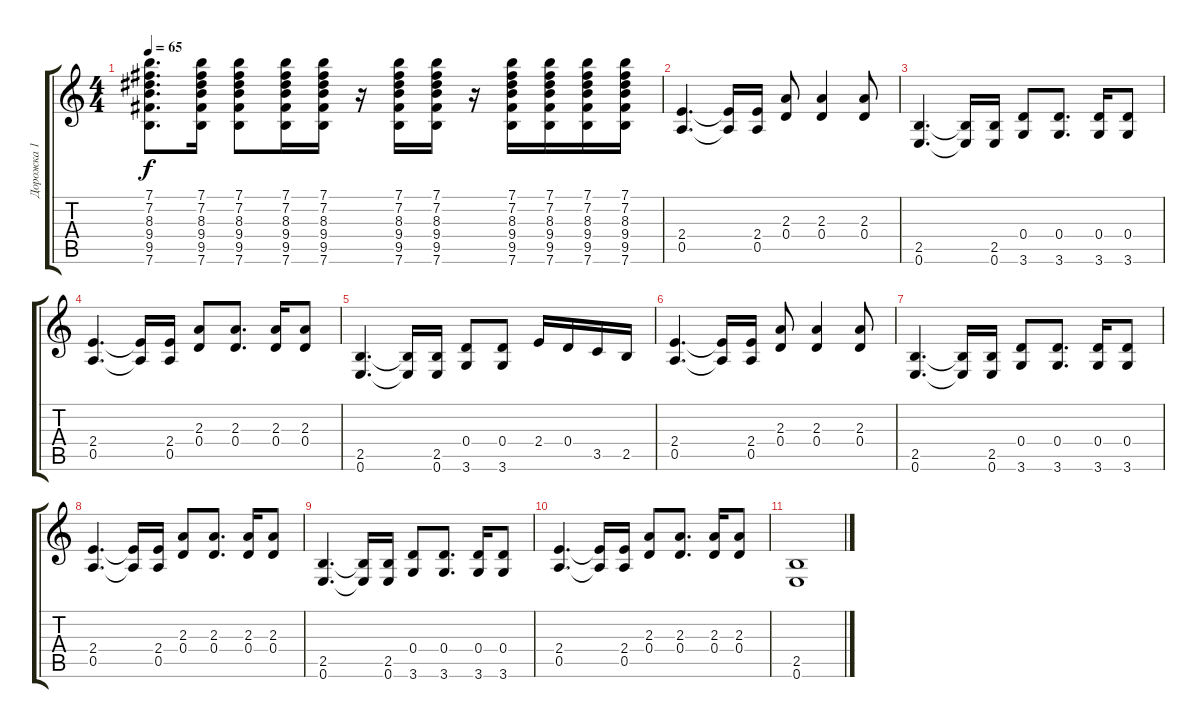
\track ("Дорожка 1" "Дорожка 1") {instrument electricguitarmuted}
\staff {score tabs}
\tuning (E4 B3 G3 D3 A2 E2) {hide}
\ts (4 4)
\tempo 65
\clef g2
\ks c
(7.1 7.2 8.3 9.4 9.5 7.6).8{d dy f} (7.1 7.2 8.3 9.4 9.5 7.6).16 (7.1 7.2 8.3 9.4 9.5 7.6).8 (7.1 7.2 8.3 9.4 9.5 7.6).16 (7.1 7.2 8.3 9.4 9.5 7.6).16 r.16 (7.1 7.2 8.3 9.4 9.5 7.6).16 (7.1 7.2 8.3 9.4 9.5 7.6).16 r.16 (7.1 7.2 8.3 9.4 9.5 7.6).16 (7.1 7.2 8.3 9.4 9.5 7.6).16 (7.1 7.2 8.3 9.4 9.5 7.6).16 (7.1 7.2 8.3 9.4 9.5 7.6).16 |
(2.4 0.5).4{d volume 15 instrument distortionguitar} (2.4{t} 0.5{t}).16 (2.4 0.5).16 (2.3 0.4).8 (2.3 0.4).4 (2.3 0.4).8 |
(2.5 0.6).4{d} (2.5{t} 0.6{t}).16 (2.5 0.6).16 (0.4 3.6).8 (0.4 3.6).8{d} (0.4 3.6).16 (0.4 3.6).8 |
(2.4 0.5).4{d} (2.4{t} 0.5{t}).16 (2.4 0.5).16 (2.3 0.4).8 (2.3 0.4).8{d} (2.3 0.4).16 (2.3 0.4).8 |
(2.5 0.6).4{d} (2.5{t} 0.6{t}).16 (2.5 0.6).16 (0.4 3.6).8 (0.4 3.6).8 2.4.16 0.4.16 3.5.16 2.5.16 |
(2.4 0.5).4{d} (2.4{t} 0.5{t}).16 (2.4 0.5).16 (2.3 0.4).8 (2.3 0.4).4 (2.3 0.4).8 |
(2.5 0.6).4{d} (2.5{t} 0.6{t}).16 (2.5 0.6).16 (0.4 3.6).8 (0.4 3.6).8{d} (0.4 3.6).16 (0.4 3.6).8 |
(2.4 0.5).4{d} (2.4{t} 0.5{t}).16 (2.4 0.5).16 (2.3 0.4).8 (2.3 0.4).8{d} (2.3 0.4).16 (2.3 0.4).8 |
(2.5 0.6).4{d} (2.5{t} 0.6{t}).16 (2.5 0.6).16 (0.4 3.6).8 (0.4 3.6).8{d} (0.4 3.6).16 (0.4 3.6).8 |
(2.4 0.5).4{d} (2.4{t} 0.5{t}).16 (2.4 0.5).16 (2.3 0.4).8 (2.3 0.4).8{d} (2.3 0.4).16 (2.3 0.4).8 |
(2.5 0.6).1
